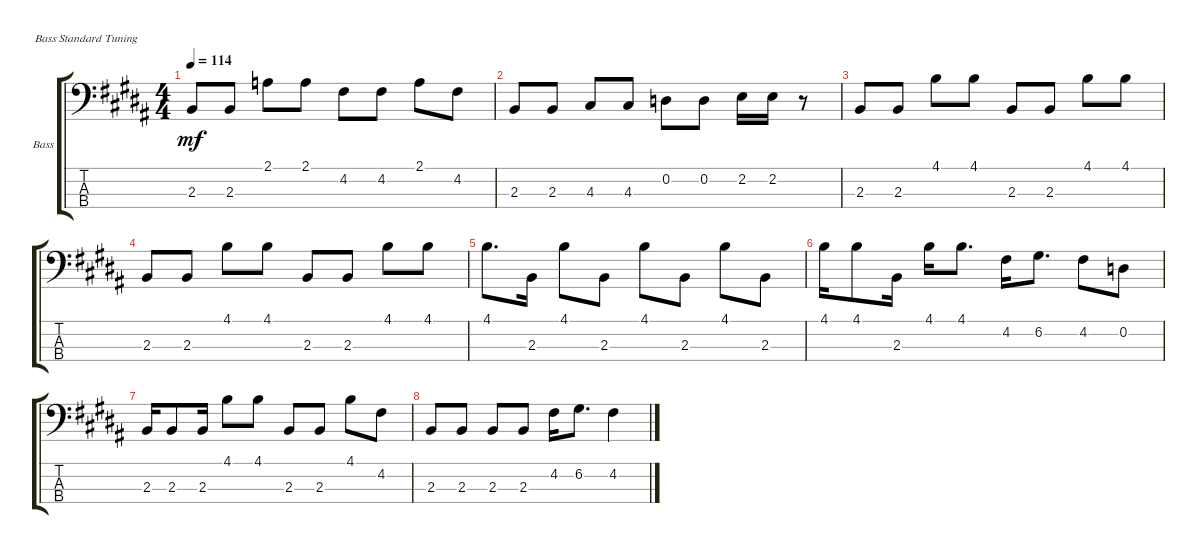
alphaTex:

\defaultSystemsLayout 4
\bracketExtendMode groupsimilarinstruments
\firstSystemTrackNameOrientation horizontal
\otherSystemsTrackNameOrientation horizontal
\track ("Glenn Hughes" "Bass") {instrument electricbassfinger}
\staff {score tabs}
\tuning (G2 D2 A1 E1)
\ts (4 4)
\tempo 114
\clef f4
\ks b
2.3.8{dy mf} 2.3.8 2.1.8 2.1.8 4.2.8 4.2.8 2.1.8 4.2.8 |
2.3.8 2.3.8 4.3.8 4.3.8 0.2.8 0.2.8 2.2.16 2.2.16 r.8 |
2.3.8 2.3.8 4.1.8 4.1.8 2.3.8 2.3.8 4.1.8 4.1.8 |
2.3.8 2.3.8 4.1.8 4.1.8 2.3.8 2.3.8 4.1.8 4.1.8 |
4.1.8{d} 2.3.16 4.1.8 2.3.8 4.1.8 2.3.8 4.1.8 2.3.8 |
4.1.16 4.1.8 2.3.16 4.1.16 4.1.8{d} 4.2.16 6.2.8{d} 4.2.8 0.2.8 |
2.3.16 2.3.8 2.3.16 4.1.8 4.1.8 2.3.8 2.3.8 4.1.8 4.2.8 |
2.3.8 2.3.8 2.3.8 2.3.8 4.2.16 6.2.8{d} 4.2.4
